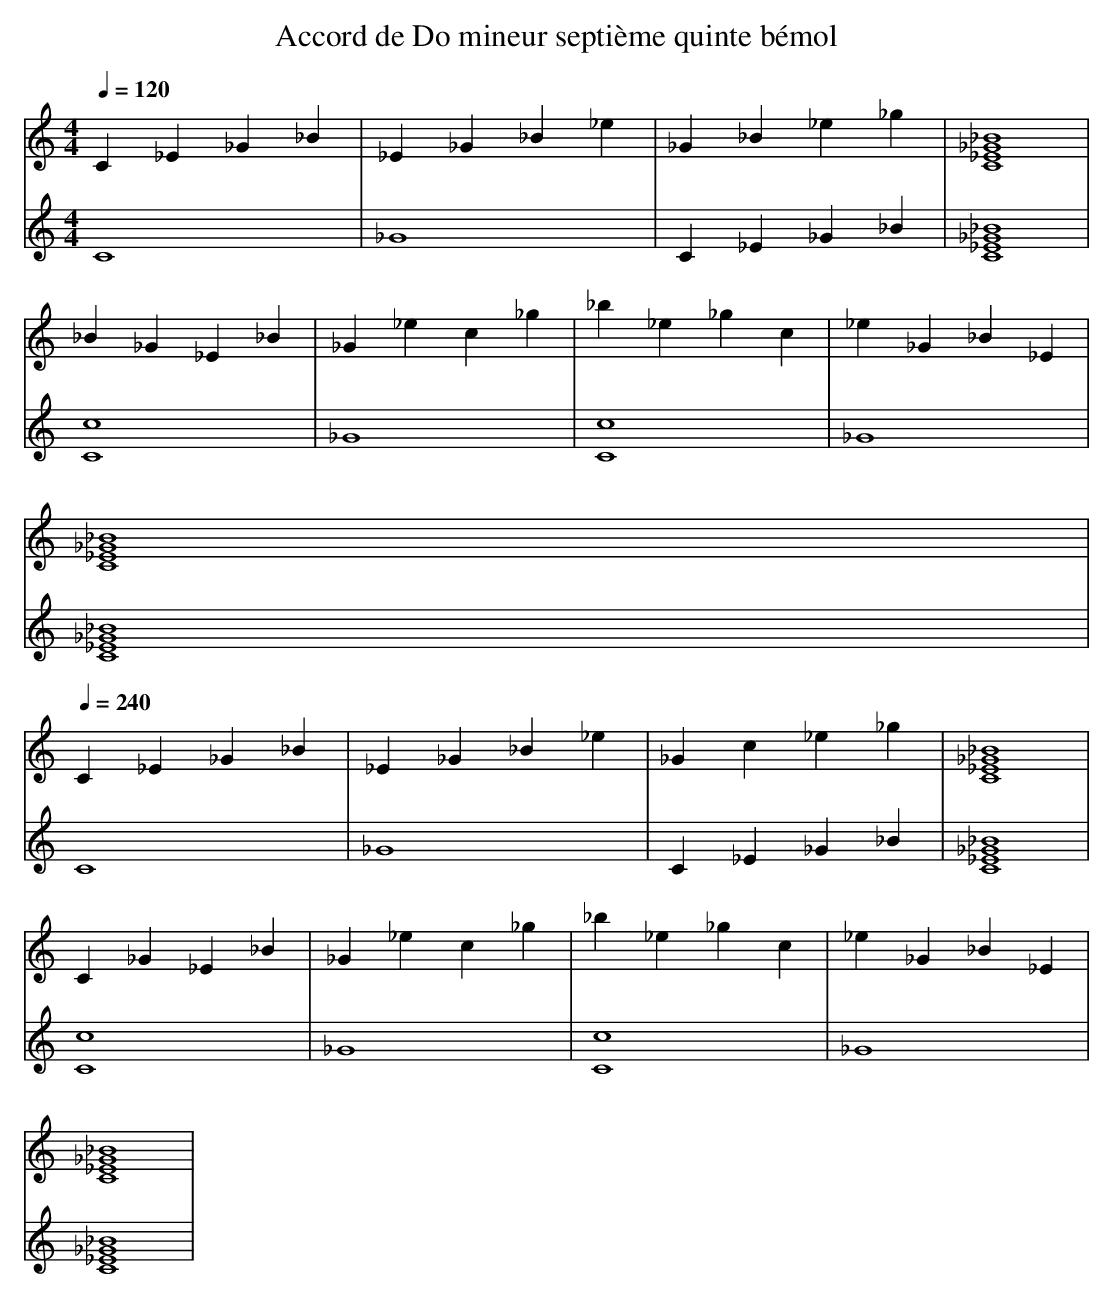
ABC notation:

X:1
T:Accord de Do mineur septième quinte bémol
M: 4/4
L: 1/4
Q:1/4=120
K:C
V:1
C _E _G _B | _E _G _B _e | _G _B _e _g | [C4 _E4 _G4 _B4] |
_B _G _E _B | _G _e c _g | _b _e _g c | _e _G _B _E |
[C4 _E4 _G4 _B4] |
Q:1/4=240
C _E _G _B | _E _G _B _e | _G c _e _g | [C4 _E4 _G4 _B4] |
C _G _E _B | _G _e c _g | _b _e _g c | _e _G _B _E |
[C4 _E4 _G4 _B4] |
V:2
C4 | _G4 | C _E _G _B | [C4 _E4 _G4 _B4] |
[C4 c4] | _G4 | [C4 c4] | _G4 |
[C4 _E4 _G4 _B4] |
Q:1/4=240
C4 | _G4 | C _E _G _B | [C4 _E4 _G4 _B4] |
[C4 c4] | _G4 | [C4 c4] | _G4 |
[C4 _E4 _G4 _B4] |
